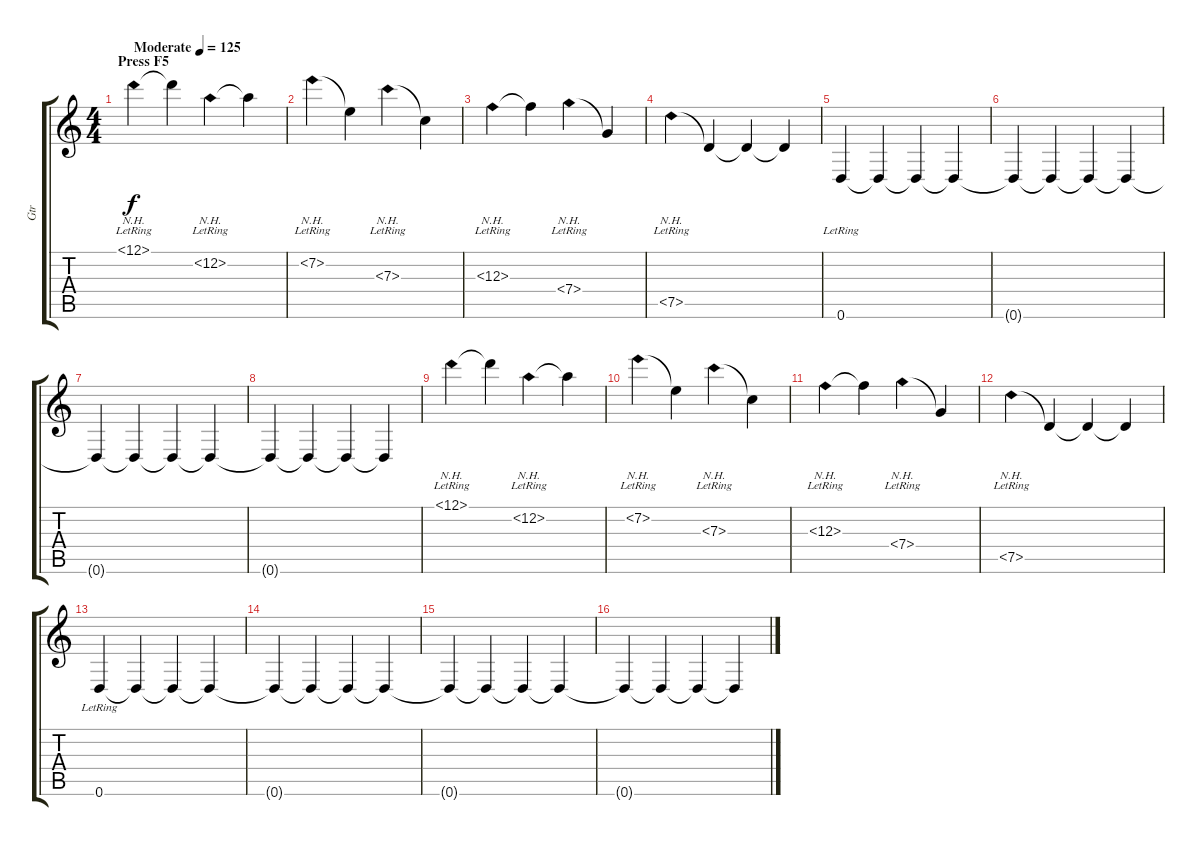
\track ("Gtr" "Gtr") {instrument electricguitarclean}
\staff {score tabs}
\tuning (D4 A3 F3 C3 G2 D2) {hide}
\ts (4 4)
\section ("" "Press F5")
\tempo (125 "Moderate")
\clef g2
\ks c
12.1{nh lr}.4{dy f instrument electricguitarclean} 12.1{t}.4 12.2{nh lr}.4 12.2{t}.4 |
7.2{nh lr}.4 7.2{t}.4 7.3{nh lr}.4 7.3{t}.4 |
12.3{nh lr}.4 12.3{t}.4 7.4{nh lr}.4 7.4{t}.4 |
7.5{nh lr}.4 7.5{t}.4 7.5{t}.4 7.5{t}.4 |
0.6{lr}.4 0.6{t}.4 0.6{t}.4 0.6{t}.4 |
0.6{t}.4 0.6{t}.4 0.6{t}.4 0.6{t}.4 |
0.6{t}.4 0.6{t}.4 0.6{t}.4 0.6{t}.4 |
0.6{t}.4 0.6{t}.4 0.6{t}.4 0.6{t}.4 |
12.1{nh lr}.4 12.1{t}.4 12.2{nh lr}.4 12.2{t}.4 |
7.2{nh lr}.4 7.2{t}.4 7.3{nh lr}.4 7.3{t}.4 |
12.3{nh lr}.4 12.3{t}.4 7.4{nh lr}.4 7.4{t}.4 |
7.5{nh lr}.4 7.5{t}.4 7.5{t}.4 7.5{t}.4 |
0.6{lr}.4 0.6{t}.4 0.6{t}.4 0.6{t}.4 |
0.6{t}.4 0.6{t}.4 0.6{t}.4 0.6{t}.4 |
0.6{t}.4 0.6{t}.4 0.6{t}.4 0.6{t}.4 |
0.6{t}.4 0.6{t}.4 0.6{t}.4 0.6{t}.4
